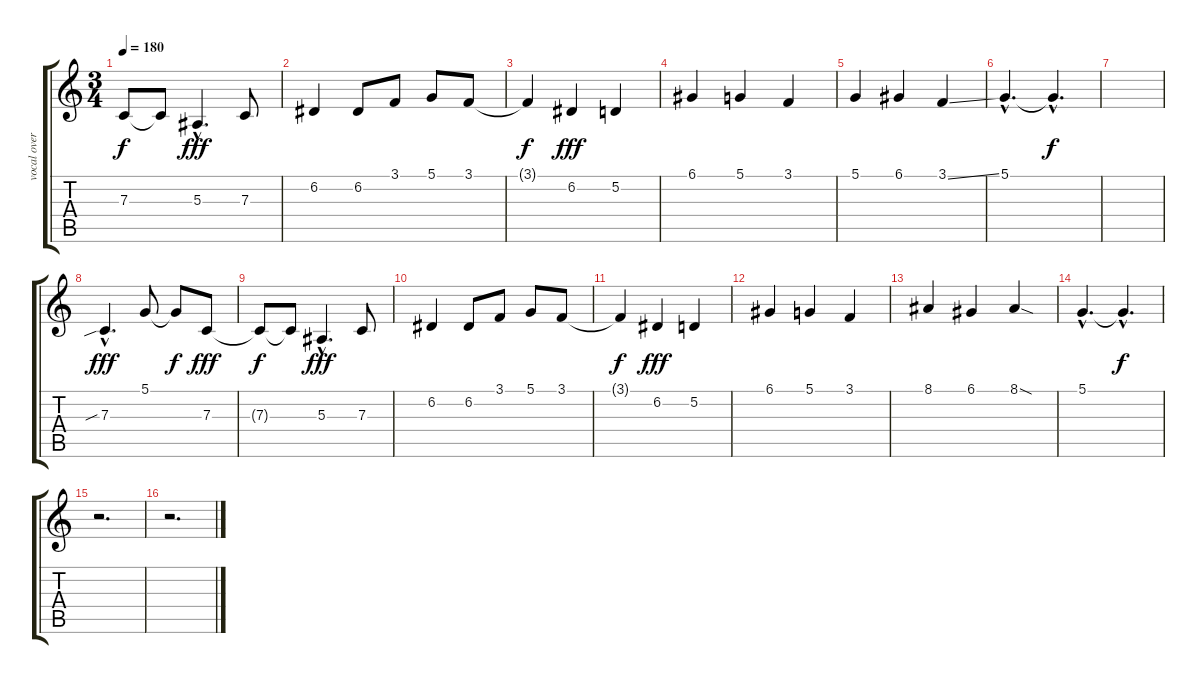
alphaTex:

\track ("vocal overdub" "vocal over") {instrument pad4choir}
\staff {score tabs}
\tuning (D4 A3 F3 C3 G2 C2) {hide}
\ts (3 4)
\tempo 180
\clef g2
\ks c
7.3{t}.8{dy f} 7.3{t}.8 5.3{hac}.4{d dy fff} 7.3.8 |
6.2.4 6.2.8 3.1.8 5.1.8 3.1.8 |
3.1{t}.4{dy f} 6.2.4{dy fff} 5.2.4 |
6.1.4 5.1.4 3.1.4 |
5.1.4 6.1.4 3.1{ss}.4 |
5.1{hac}.4{d} 5.1{hac t}.4{d dy f} |
|
7.3{sib hac}.4{d dy fff} 5.1.8 5.1{t}.8{dy f} 7.3.8{dy fff} |
7.3{t}.8{dy f} 7.3{t}.8 5.3{hac}.4{d dy fff} 7.3.8 |
6.2.4 6.2.8 3.1.8 5.1.8 3.1.8 |
3.1{t}.4{dy f} 6.2.4{dy fff} 5.2.4 |
6.1.4 5.1.4 3.1.4 |
8.1.4 6.1.4 8.1{sod}.4 |
5.1{hac}.4{d} 5.1{hac t}.4{d dy f} |
r.2{d} |
r.2{d}
